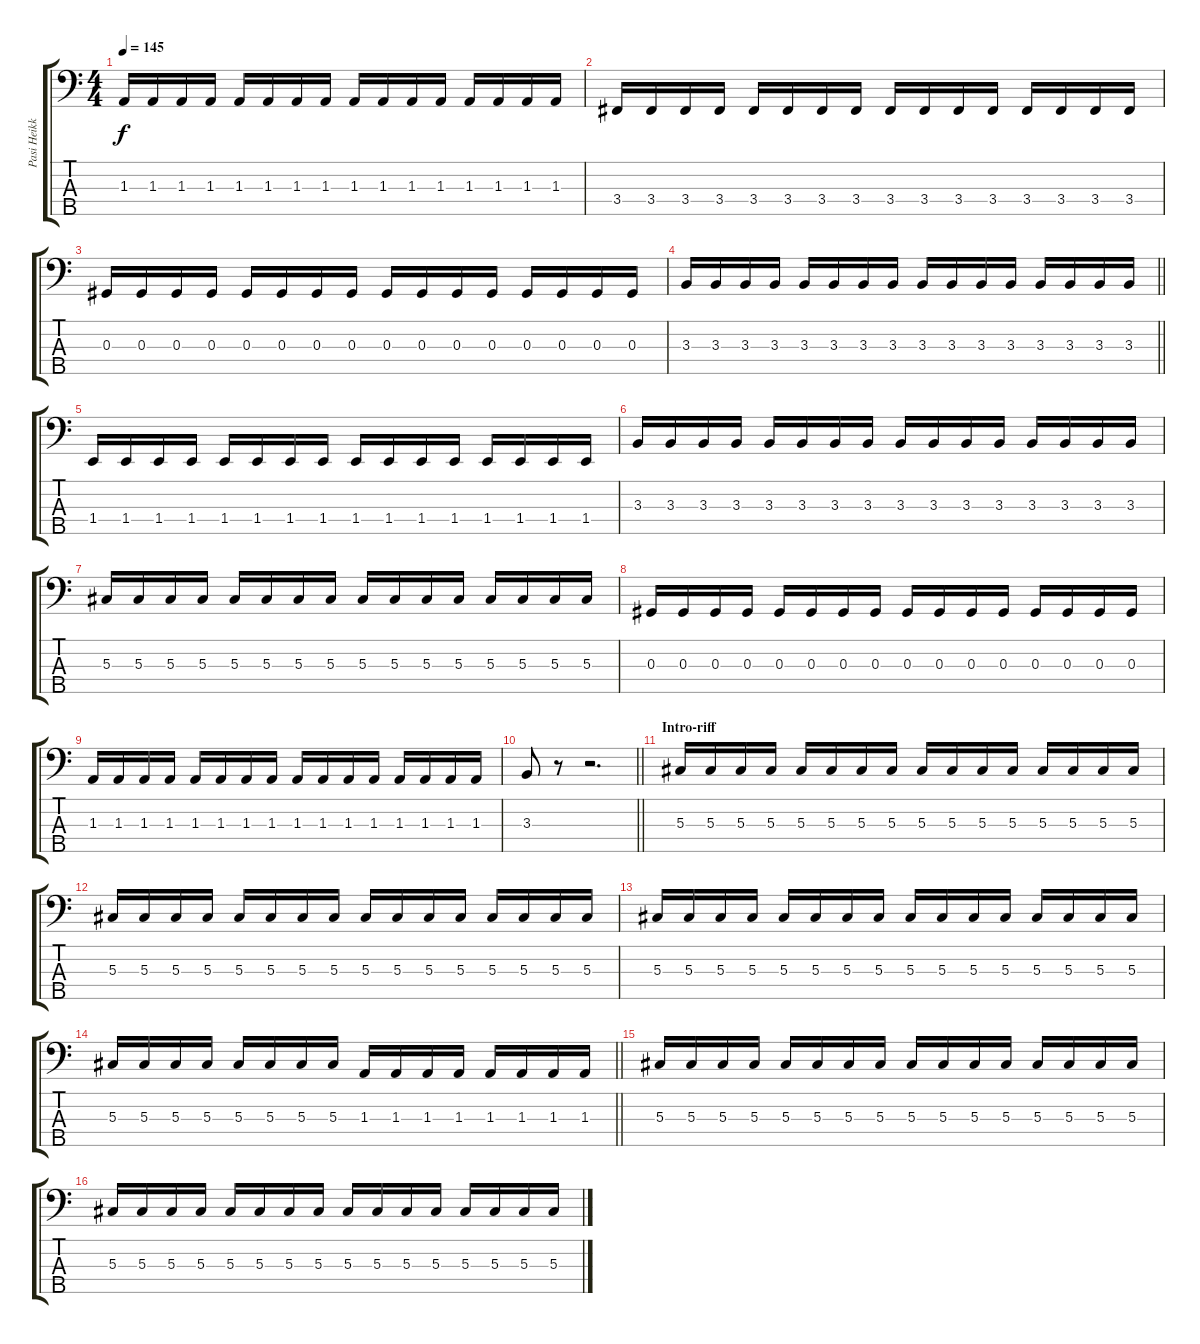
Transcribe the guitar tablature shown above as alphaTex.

\track ("Pasi Heikkilä" "Pasi Heikk") {instrument electricbassfinger}
\staff {score tabs}
\tuning (Gb2 Db2 Ab1 Eb1 Bb0) {hide}
\ts (4 4)
\tempo 145
\clef f4
\ks c
1.3.16{dy f} 1.3.16 1.3.16 1.3.16 1.3.16 1.3.16 1.3.16 1.3.16 1.3.16 1.3.16 1.3.16 1.3.16 1.3.16 1.3.16 1.3.16 1.3.16 |
3.4.16 3.4.16 3.4.16 3.4.16 3.4.16 3.4.16 3.4.16 3.4.16 3.4.16 3.4.16 3.4.16 3.4.16 3.4.16 3.4.16 3.4.16 3.4.16 |
0.3.16 0.3.16 0.3.16 0.3.16 0.3.16 0.3.16 0.3.16 0.3.16 0.3.16 0.3.16 0.3.16 0.3.16 0.3.16 0.3.16 0.3.16 0.3.16 |
\barLineRight lightlight
3.3.16 3.3.16 3.3.16 3.3.16 3.3.16 3.3.16 3.3.16 3.3.16 3.3.16 3.3.16 3.3.16 3.3.16 3.3.16 3.3.16 3.3.16 3.3.16 |
1.4.16 1.4.16 1.4.16 1.4.16 1.4.16 1.4.16 1.4.16 1.4.16 1.4.16 1.4.16 1.4.16 1.4.16 1.4.16 1.4.16 1.4.16 1.4.16 |
3.3.16 3.3.16 3.3.16 3.3.16 3.3.16 3.3.16 3.3.16 3.3.16 3.3.16 3.3.16 3.3.16 3.3.16 3.3.16 3.3.16 3.3.16 3.3.16 |
5.3.16 5.3.16 5.3.16 5.3.16 5.3.16 5.3.16 5.3.16 5.3.16 5.3.16 5.3.16 5.3.16 5.3.16 5.3.16 5.3.16 5.3.16 5.3.16 |
0.3.16 0.3.16 0.3.16 0.3.16 0.3.16 0.3.16 0.3.16 0.3.16 0.3.16 0.3.16 0.3.16 0.3.16 0.3.16 0.3.16 0.3.16 0.3.16 |
1.3.16 1.3.16 1.3.16 1.3.16 1.3.16 1.3.16 1.3.16 1.3.16 1.3.16 1.3.16 1.3.16 1.3.16 1.3.16 1.3.16 1.3.16 1.3.16 |
\barLineRight lightlight
3.3.8 r.8 r.2{d} |
\section ("" "Intro-riff")
5.3.16 5.3.16 5.3.16 5.3.16 5.3.16 5.3.16 5.3.16 5.3.16 5.3.16 5.3.16 5.3.16 5.3.16 5.3.16 5.3.16 5.3.16 5.3.16 |
5.3.16 5.3.16 5.3.16 5.3.16 5.3.16 5.3.16 5.3.16 5.3.16 5.3.16 5.3.16 5.3.16 5.3.16 5.3.16 5.3.16 5.3.16 5.3.16 |
5.3.16 5.3.16 5.3.16 5.3.16 5.3.16 5.3.16 5.3.16 5.3.16 5.3.16 5.3.16 5.3.16 5.3.16 5.3.16 5.3.16 5.3.16 5.3.16 |
\barLineRight lightlight
5.3.16 5.3.16 5.3.16 5.3.16 5.3.16 5.3.16 5.3.16 5.3.16 1.3.16 1.3.16 1.3.16 1.3.16 1.3.16 1.3.16 1.3.16 1.3.16 |
5.3.16 5.3.16 5.3.16 5.3.16 5.3.16 5.3.16 5.3.16 5.3.16 5.3.16 5.3.16 5.3.16 5.3.16 5.3.16 5.3.16 5.3.16 5.3.16 |
5.3.16 5.3.16 5.3.16 5.3.16 5.3.16 5.3.16 5.3.16 5.3.16 5.3.16 5.3.16 5.3.16 5.3.16 5.3.16 5.3.16 5.3.16 5.3.16
